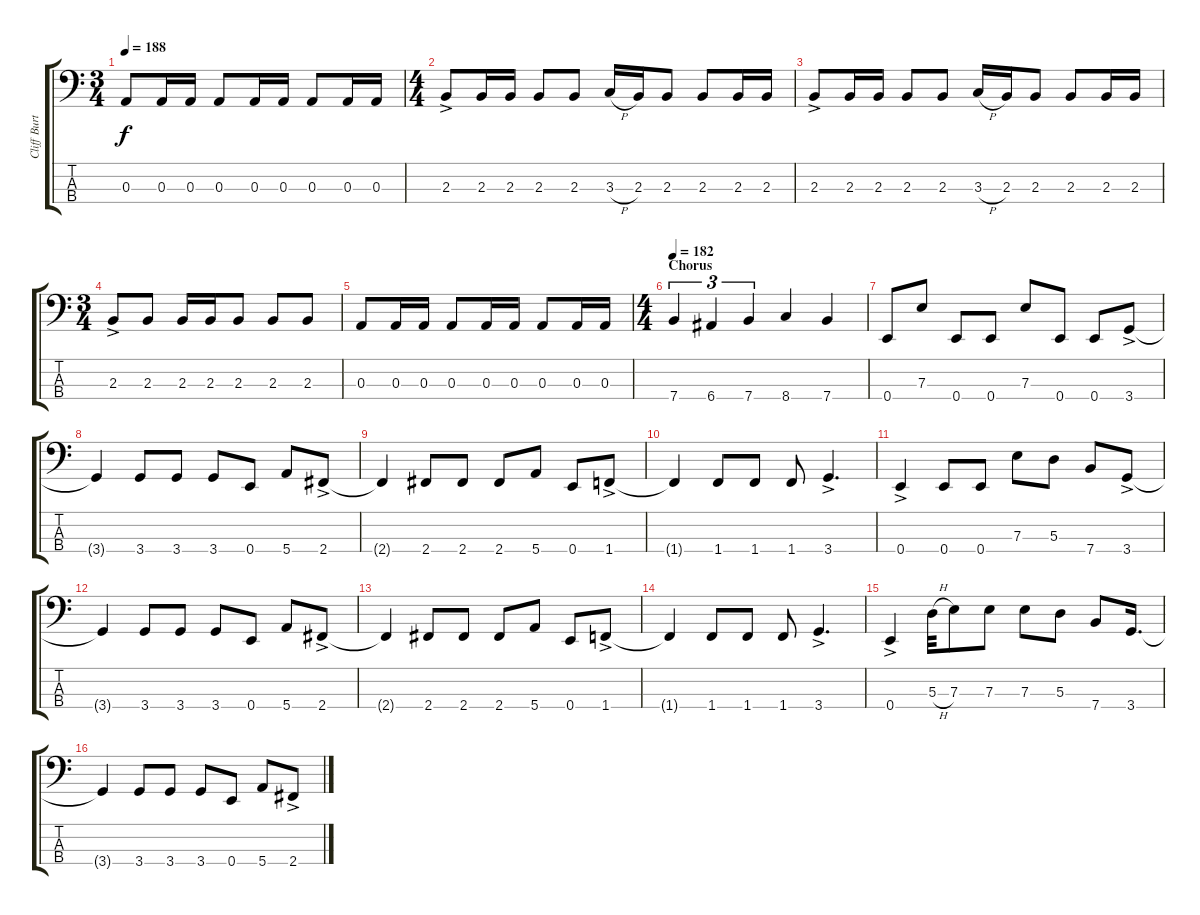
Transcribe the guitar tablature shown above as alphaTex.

\track ("Cliff Burton (Bass)" "Cliff Burt") {instrument electricbassfinger}
\staff {score tabs}
\tuning (G2 D2 A1 E1) {hide}
\ts (3 4)
\tempo 188
\clef f4
\ks c
0.3.8{dy f} 0.3.16 0.3.16 0.3.8 0.3.16 0.3.16 0.3.8 0.3.16 0.3.16 |
\ts (4 4)
2.3{ac}.8 2.3.16 2.3.16 2.3.8 2.3.8 3.3{h}.16 2.3.16 2.3.8 2.3.8 2.3.16 2.3.16 |
2.3{ac}.8 2.3.16 2.3.16 2.3.8 2.3.8 3.3{h}.16 2.3.16 2.3.8 2.3.8 2.3.16 2.3.16 |
\ts (3 4)
2.3{ac}.8 2.3.8 2.3.16 2.3.16 2.3.8 2.3.8 2.3.8 |
0.3.8 0.3.16 0.3.16 0.3.8 0.3.16 0.3.16 0.3.8 0.3.16 0.3.16 |
\ts (4 4)
\section ("" "Chorus")
\tempo 182
7.4.4{tu (3 2)} 6.4.4{tu (3 2)} 7.4.4{tu (3 2)} 8.4.4 7.4.4 |
0.4.8 7.3.8 0.4.8 0.4.8 7.3.8 0.4.8 0.4.8 3.4{ac}.8 |
3.4{t}.4 3.4.8 3.4.8 3.4.8 0.4.8 5.4.8 2.4{ac}.8 |
2.4{t}.4 2.4.8 2.4.8 2.4.8 5.4.8 0.4.8 1.4{ac}.8 |
1.4{t}.4 1.4.8 1.4.8 1.4.8 3.4{ac}.4{d} |
0.4{ac}.4 0.4.8 0.4.8 7.3.8 5.3.8 7.4.8 3.4{ac}.8 |
3.4{t}.4 3.4.8 3.4.8 3.4.8 0.4.8 5.4.8 2.4{ac}.8 |
2.4{t}.4 2.4.8 2.4.8 2.4.8 5.4.8 0.4.8 1.4{ac}.8 |
1.4{t}.4 1.4.8 1.4.8 1.4.8 3.4{ac}.4{d} |
0.4{ac}.4 5.3{h}.32 7.3.8 7.3.8 7.3.8 5.3.8 7.4.8 3.4.16{d} |
3.4{t}.4 3.4.8 3.4.8 3.4.8 0.4.8 5.4.8 2.4{ac}.8
